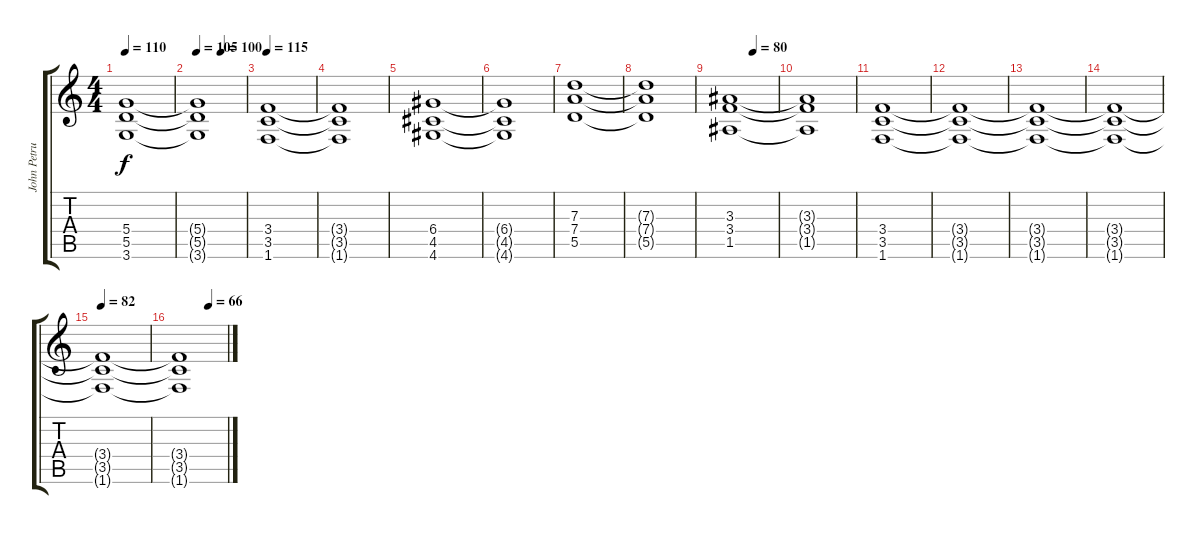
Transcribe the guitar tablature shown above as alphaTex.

\track ("John Petrucci" "John Petru") {instrument distortionguitar}
\staff {score tabs}
\tuning (E4 B3 G3 D3 A2 E2) {hide}
\ts (4 4)
\tempo 110
\clef g2
\ks c
(5.4 5.5 3.6).1{dy f} |
\tempo 105
\tempo (100 0.5)
(5.4{t} 5.5{t} 3.6{t}).1 |
\tempo 115
(3.4 3.5 1.6).1 |
(3.4{t} 3.5{t} 1.6{t}).1 |
(6.4 4.5 4.6).1 |
(6.4{t} 4.5{t} 4.6{t}).1 |
(7.3 7.4 5.5).1 |
(7.3{t} 7.4{t} 5.5{t}).1 |
\tempo (80 0.5)
(3.3 3.4 1.5).1 |
(3.3{t} 3.4{t} 1.5{t}).1 |
(3.4 3.5 1.6).1 |
(3.4{t} 3.5{t} 1.6{t}).1 |
(3.4{t} 3.5{t} 1.6{t}).1 |
(3.4{t} 3.5{t} 1.6{t}).1 |
\tempo 82
(3.4{t} 3.5{t} 1.6{t}).1 |
\tempo (66 0.625)
(3.4{t} 3.5{t} 1.6{t}).1
